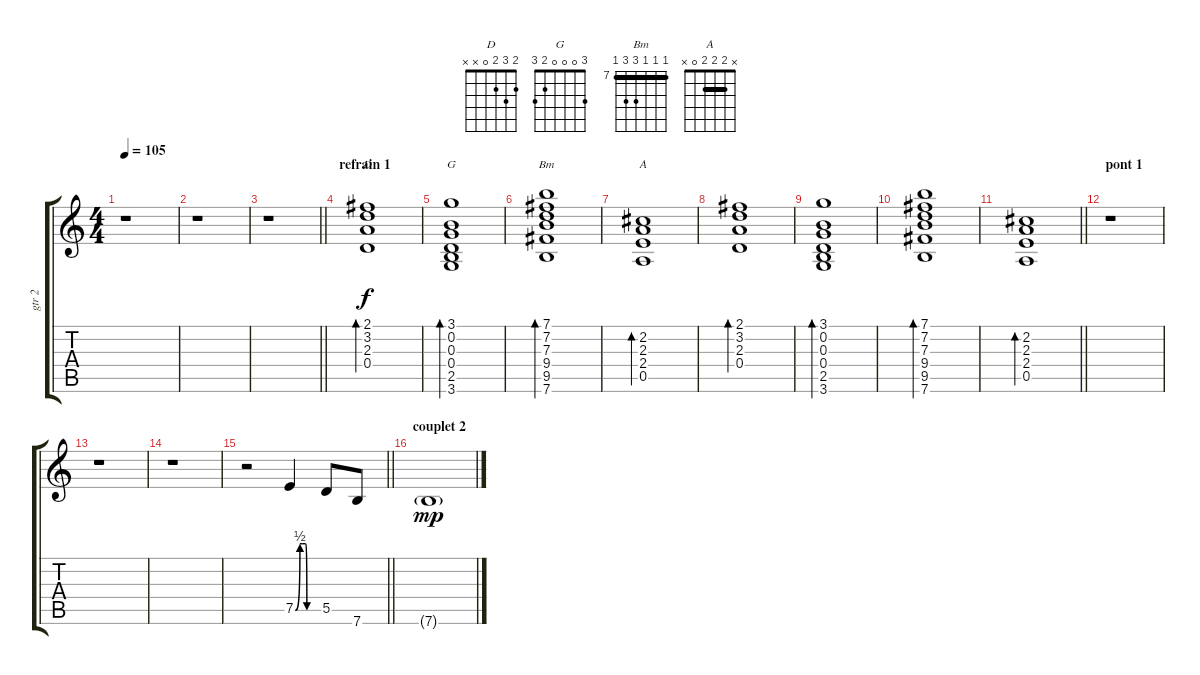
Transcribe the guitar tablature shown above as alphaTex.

\track ("gtr 2" "gtr 2") {instrument electricguitarclean}
\staff {score tabs}
\tuning (E4 B3 G3 D3 A2 E2) {hide}
\chord ("D" 2 3 2 0 x x)
\chord ("G" 3 0 0 0 2 3)
\chord ("Bm" 7 7 7 9 9 7) {firstfret 7 barre 7}
\chord ("A" x 2 2 2 0 x) {barre 2}
\ts (4 4)
\tempo 105
\clef g2
\ks c
r.1{dy f} |
r.1 |
\barLineRight lightlight
r.1 |
\section ("" "refrain 1")
(2.1 3.2 2.3 0.4).1{bd 120 ch "D"} |
(3.1 0.2 0.3 0.4 2.5 3.6).1{bd 120 ch "G"} |
(7.1 7.2 7.3 9.4 9.5 7.6).1{bd 120 ch "Bm"} |
(2.2 2.3 2.4 0.5).1{bd 120 ch "A"} |
(2.1 3.2 2.3 0.4).1{bd 120} |
(3.1 0.2 0.3 0.4 2.5 3.6).1{bd 120} |
(7.1 7.2 7.3 9.4 9.5 7.6).1{bd 120} |
\barLineRight lightlight
(2.2 2.3 2.4 0.5).1{bd 120} |
\section ("" "pont 1")
r.1 |
r.1 |
r.1 |
\barLineRight lightlight
r.2 7.5{be (custom 0 0 12 2 15 2 18 2 26 2 30 0 32 0 35 0 37 0 40 0 42 0 45 0 60 0)}.4 5.5.8 7.6.8 |
\section ("" "couplet 2")
7.6{g}.1{dy mp}
